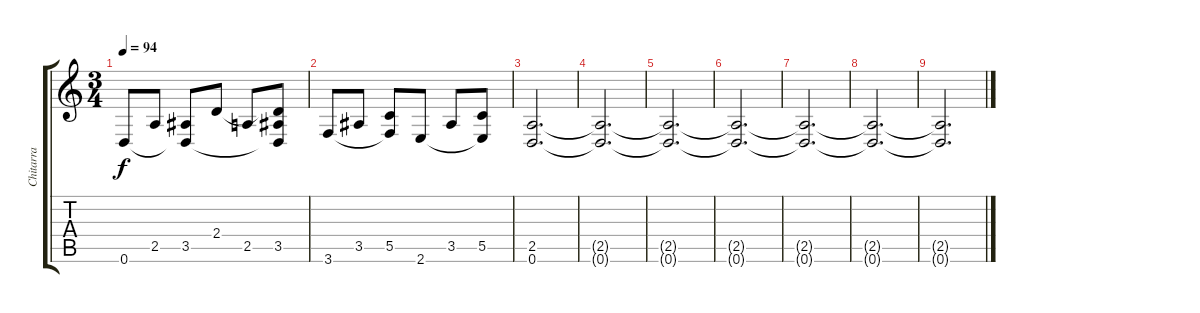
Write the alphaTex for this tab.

\track ("Chitarra" "Chitarra") {instrument overdrivenguitar}
\staff {score tabs}
\tuning (D4 A3 F3 C3 G2 D2) {hide}
\ts (3 4)
\tempo 94
\clef g2
\ks c
0.6.8{dy f} 2.5.8 (3.5 0.6{t}).8 2.4.8 2.5.8 (2.4{t} 3.5 0.6{t}).8 |
3.6.8 3.5.8 (5.5 3.6{t}).8 2.6.8 3.5.8 (5.5 2.6{t}).8 |
(2.5 0.6).2{d} |
(2.5{t} 0.6{t}).2{d} |
(2.5{t} 0.6{t}).2{d} |
(2.5{t} 0.6{t}).2{d} |
(2.5{t} 0.6{t}).2{d} |
(2.5{t} 0.6{t}).2{d} |
(2.5{t} 0.6{t}).2{d}
